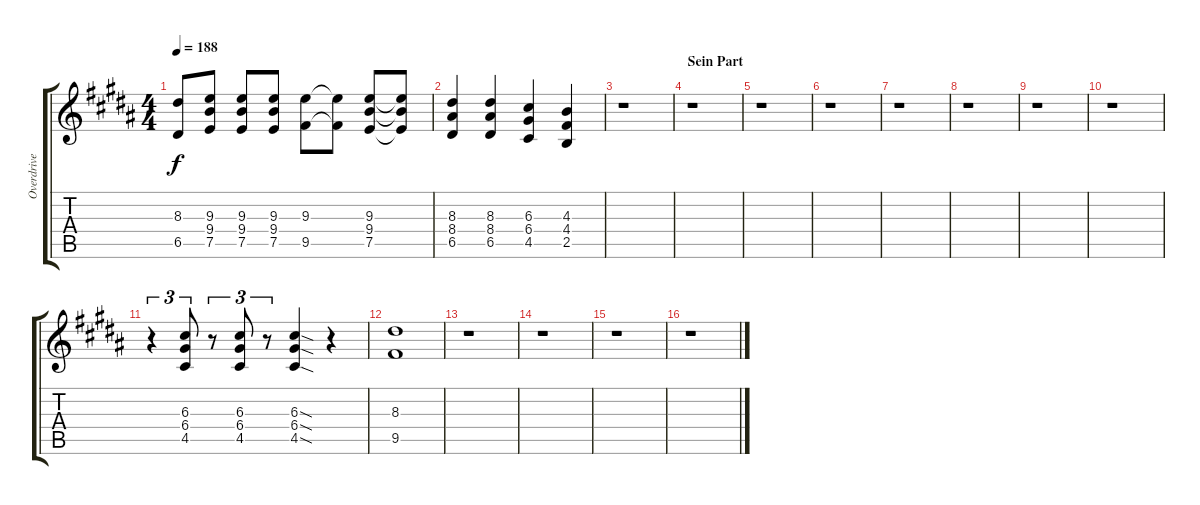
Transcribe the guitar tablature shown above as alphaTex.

\track ("Overdrive" "Overdrive") {instrument overdrivenguitar}
\staff {score tabs}
\tuning (E4 B3 G3 D3 A2 E2) {hide}
\ts (4 4)
\tempo 188
\clef g2
\ks b
(8.3 6.5).8{dy f} (9.3 9.4 7.5).8 (9.3 9.4 7.5).8 (9.3 9.4 7.5).8 (9.3 9.5).8 (9.3{t} 9.5{t}).8 (9.3 9.4 7.5).8 (9.3{t} 9.4{t} 7.5{t}).8 |
(8.3 8.4 6.5).4 (8.3 8.4 6.5).4 (6.3 6.4 4.5).4 (4.3 4.4 2.5).4 |
r.1 |
\section ("" "Sein Part")
r.1 |
r.1 |
r.1 |
r.1 |
r.1 |
r.1 |
r.1 |
r.4{tu (3 2)} (6.3 6.4 4.5).8{tu (3 2)} r.8{tu (3 2)} (6.3 6.4 4.5).8{tu (3 2)} r.8{tu (3 2)} (6.3{sod} 6.4{sod} 4.5{sod}).4 r.4{volume 5} |
(8.3 9.5).1{volume 10} |
r.1 |
r.1 |
r.1 |
r.1
